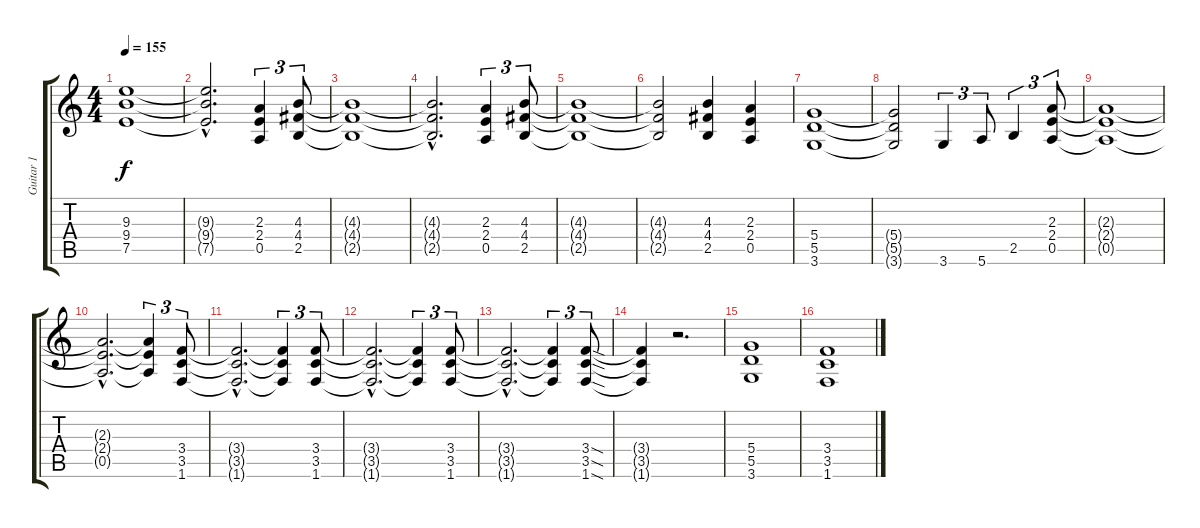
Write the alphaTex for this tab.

\track ("Guitar 1" "Guitar 1") {instrument distortionguitar}
\staff {score tabs}
\tuning (E4 B3 G3 D3 A2 E2) {hide}
\ts (4 4)
\tempo 155
\clef g2
\ks c
(9.3{t} 9.4{t} 7.5{t}).1{dy f} |
(9.3{hac t} 9.4{hac t} 7.5{hac t}).2{d} (2.3 2.4 0.5).4{tu (3 2)} (4.3 4.4 2.5).8{tu (3 2)} |
(4.3{t} 4.4{t} 2.5{t}).1 |
(4.3{hac t} 4.4{hac t} 2.5{hac t}).2{d} (2.3 2.4 0.5).4{tu (3 2)} (4.3 4.4 2.5).8{tu (3 2)} |
(4.3{t} 4.4{t} 2.5{t}).1 |
(4.3{t} 4.4{t} 2.5{t}).2 (4.3 4.4 2.5).4 (2.3 2.4 0.5).4 |
(5.4 5.5 3.6).1 |
(5.4{t} 5.5{t} 3.6{t}).2 3.6.4{tu (3 2)} 5.6.8{tu (3 2)} 2.5.4{tu (3 2)} (2.3 2.4 0.5).8{tu (3 2)} |
(2.3{t} 2.4{t} 0.5{t}).1 |
(2.3{hac t} 2.4{hac t} 0.5{hac t}).2{d} (2.3{t} 2.4{t} 0.5{t}).4{tu (3 2)} (3.4 3.5 1.6).8{tu (3 2)} |
(3.4{hac t} 3.5{hac t} 1.6{hac t}).2{d} (3.4{t} 3.5{t} 1.6{t}).4{tu (3 2)} (3.4 3.5 1.6).8{tu (3 2)} |
(3.4{hac t} 3.5{hac t} 1.6{hac t}).2{d} (3.4{t} 3.5{t} 1.6{t}).4{tu (3 2)} (3.4 3.5 1.6).8{tu (3 2)} |
(3.4{hac t} 3.5{hac t} 1.6{hac t}).2{d} (3.4{t} 3.5{t} 1.6{t}).4{tu (3 2)} (3.4{sod} 3.5{sod} 1.6{sod}).8{tu (3 2)} |
(3.4{t} 3.5{t} 1.6{t}).4 r.2{d} |
(5.4 5.5 3.6).1 |
(3.4 3.5 1.6).1
